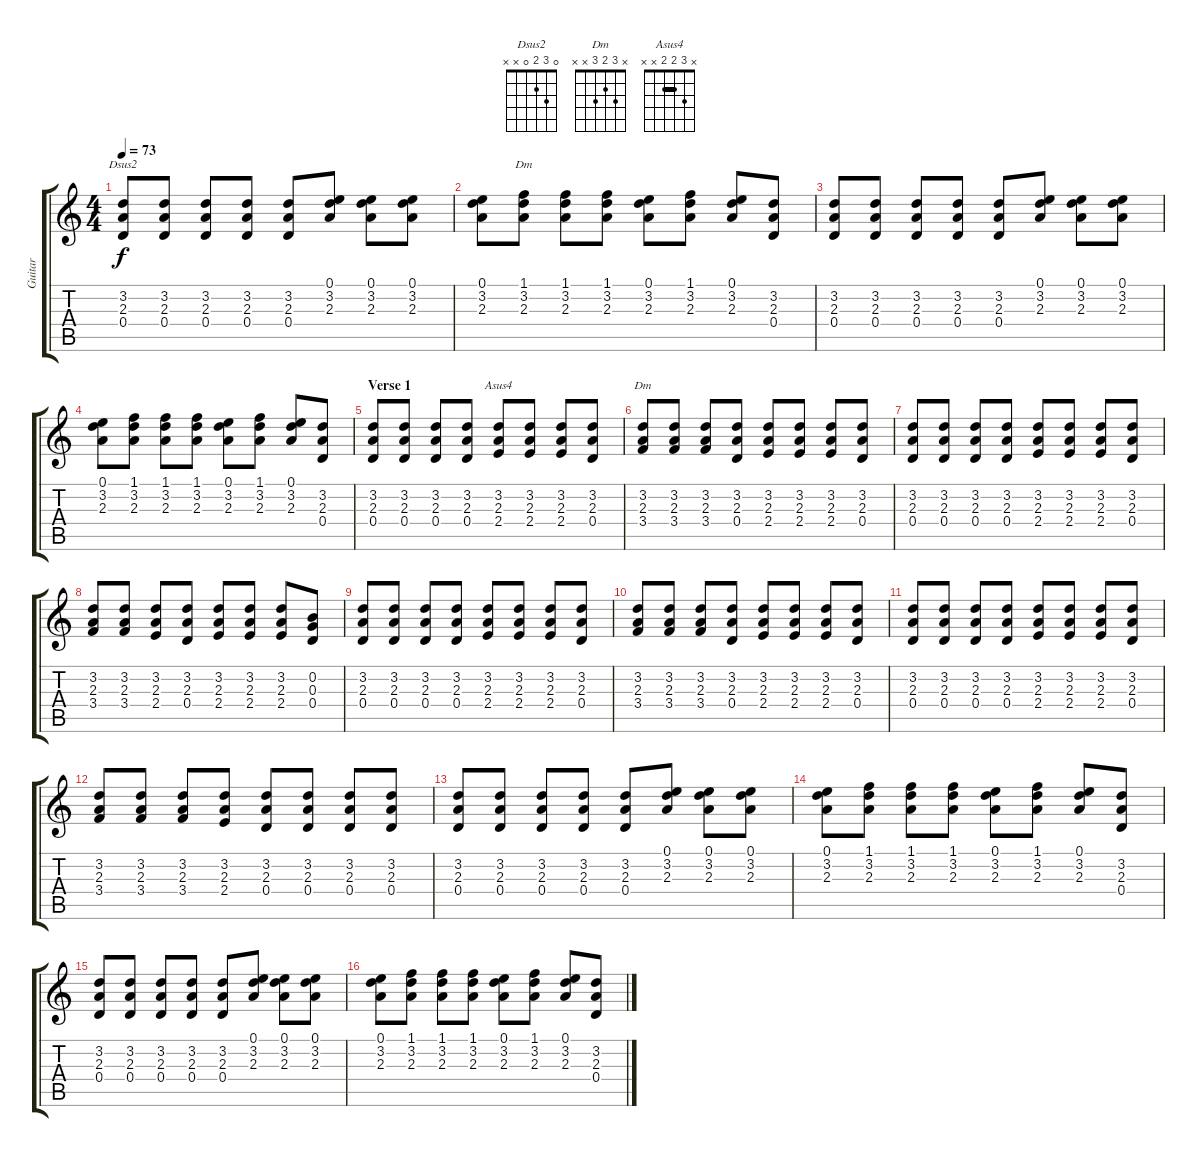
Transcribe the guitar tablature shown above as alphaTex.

\track ("Guitar" "Guitar") {instrument electricguitarclean}
\staff {score tabs}
\tuning (E4 B3 G3 D3 A2 E2) {hide}
\chord ("Dsus2" 0 3 2 0 x x)
\chord ("Dm" 1 3 2 x x x)
\chord ("Asus4" x 3 2 2 x x) {barre 2}
\chord ("Dm" x 3 2 3 x x)
\ts (4 4)
\tempo 73
\clef g2
\ks c
(3.2 2.3 0.4).8{ch "Dsus2" dy f instrument electricguitarclean} (3.2 2.3 0.4).8 (3.2 2.3 0.4).8 (3.2 2.3 0.4).8 (3.2 2.3 0.4).8 (0.1 3.2 2.3).8 (0.1 3.2 2.3).8 (0.1 3.2 2.3).8 |
(0.1 3.2 2.3).8 (1.1 3.2 2.3).8{ch "Dm"} (1.1 3.2 2.3).8 (1.1 3.2 2.3).8 (0.1 3.2 2.3).8 (1.1 3.2 2.3).8 (0.1 3.2 2.3).8 (3.2 2.3 0.4).8 |
(3.2 2.3 0.4).8 (3.2 2.3 0.4).8 (3.2 2.3 0.4).8 (3.2 2.3 0.4).8 (3.2 2.3 0.4).8 (0.1 3.2 2.3).8 (0.1 3.2 2.3).8 (0.1 3.2 2.3).8 |
(0.1 3.2 2.3).8 (1.1 3.2 2.3).8 (1.1 3.2 2.3).8 (1.1 3.2 2.3).8 (0.1 3.2 2.3).8 (1.1 3.2 2.3).8 (0.1 3.2 2.3).8 (3.2 2.3 0.4).8 |
\section ("" "Verse 1")
(3.2 2.3 0.4).8 (3.2 2.3 0.4).8 (3.2 2.3 0.4).8 (3.2 2.3 0.4).8 (3.2 2.3 2.4).8{ch "Asus4"} (3.2 2.3 2.4).8 (3.2 2.3 2.4).8 (3.2 2.3 0.4).8 |
(3.2 2.3 3.4).8{ch "Dm"} (3.2 2.3 3.4).8 (3.2 2.3 3.4).8 (3.2 2.3 0.4).8 (3.2 2.3 2.4).8 (3.2 2.3 2.4).8 (3.2 2.3 2.4).8 (3.2 2.3 0.4).8 |
(3.2 2.3 0.4).8 (3.2 2.3 0.4).8 (3.2 2.3 0.4).8 (3.2 2.3 0.4).8 (3.2 2.3 2.4).8 (3.2 2.3 2.4).8 (3.2 2.3 2.4).8 (3.2 2.3 0.4).8 |
(3.2 2.3 3.4).8 (3.2 2.3 3.4).8 (3.2 2.3 2.4).8 (3.2 2.3 0.4).8 (3.2 2.3 2.4).8 (3.2 2.3 2.4).8 (3.2 2.3 2.4).8 (0.2 0.3 0.4).8 |
(3.2 2.3 0.4).8 (3.2 2.3 0.4).8 (3.2 2.3 0.4).8 (3.2 2.3 0.4).8 (3.2 2.3 2.4).8 (3.2 2.3 2.4).8 (3.2 2.3 2.4).8 (3.2 2.3 0.4).8 |
(3.2 2.3 3.4).8 (3.2 2.3 3.4).8 (3.2 2.3 3.4).8 (3.2 2.3 0.4).8 (3.2 2.3 2.4).8 (3.2 2.3 2.4).8 (3.2 2.3 2.4).8 (3.2 2.3 0.4).8 |
(3.2 2.3 0.4).8 (3.2 2.3 0.4).8 (3.2 2.3 0.4).8 (3.2 2.3 0.4).8 (3.2 2.3 2.4).8 (3.2 2.3 2.4).8 (3.2 2.3 2.4).8 (3.2 2.3 0.4).8 |
(3.2 2.3 3.4).8 (3.2 2.3 3.4).8 (3.2 2.3 3.4).8 (3.2 2.3 2.4).8 (3.2 2.3 0.4).8 (3.2 2.3 0.4).8 (3.2 2.3 0.4).8 (3.2 2.3 0.4).8 |
(3.2 2.3 0.4).8 (3.2 2.3 0.4).8 (3.2 2.3 0.4).8 (3.2 2.3 0.4).8 (3.2 2.3 0.4).8 (0.1 3.2 2.3).8 (0.1 3.2 2.3).8 (0.1 3.2 2.3).8 |
(0.1 3.2 2.3).8 (1.1 3.2 2.3).8 (1.1 3.2 2.3).8 (1.1 3.2 2.3).8 (0.1 3.2 2.3).8 (1.1 3.2 2.3).8 (0.1 3.2 2.3).8 (3.2 2.3 0.4).8 |
(3.2 2.3 0.4).8 (3.2 2.3 0.4).8 (3.2 2.3 0.4).8 (3.2 2.3 0.4).8 (3.2 2.3 0.4).8 (0.1 3.2 2.3).8 (0.1 3.2 2.3).8 (0.1 3.2 2.3).8 |
(0.1 3.2 2.3).8 (1.1 3.2 2.3).8 (1.1 3.2 2.3).8 (1.1 3.2 2.3).8 (0.1 3.2 2.3).8 (1.1 3.2 2.3).8 (0.1 3.2 2.3).8 (3.2 2.3 0.4).8
